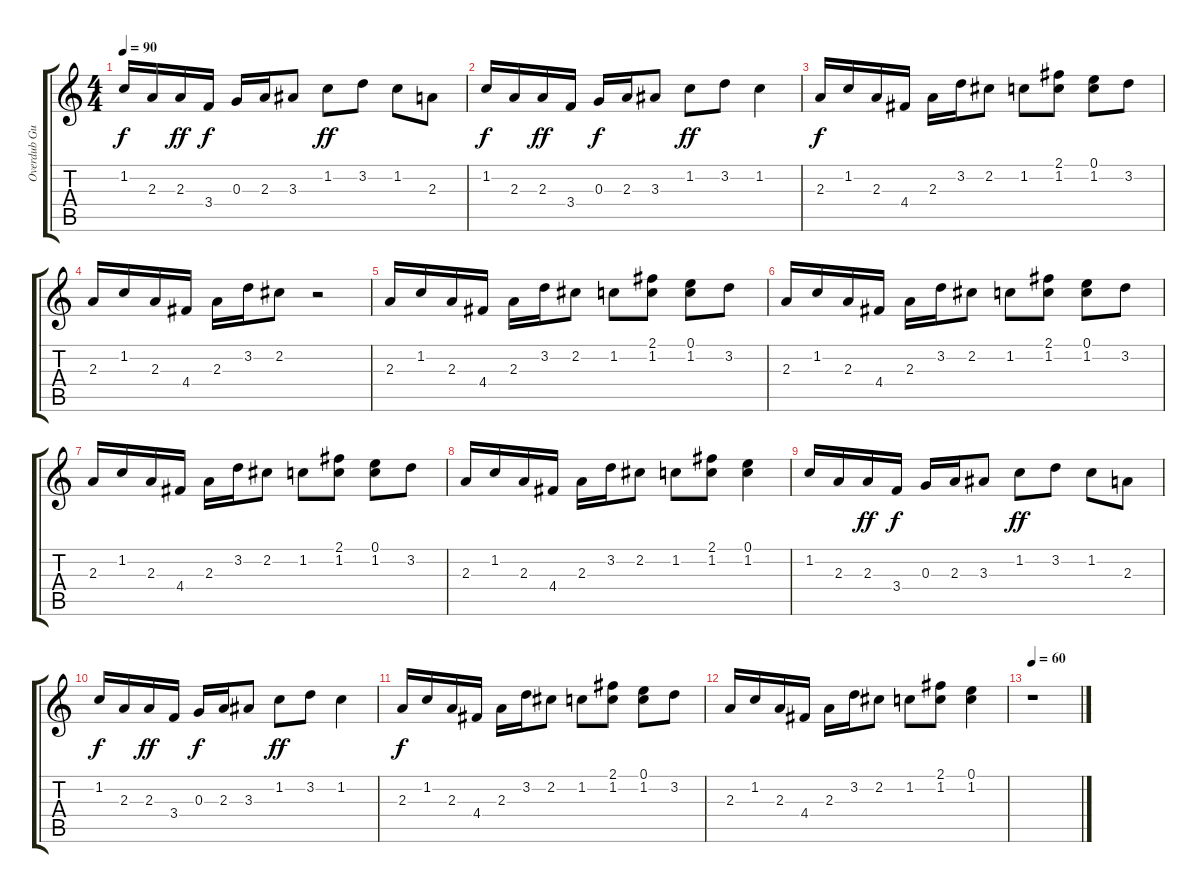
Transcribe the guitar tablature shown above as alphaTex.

\track ("Overdub Guitar Leads" "Overdub Gu") {instrument distortionguitar}
\staff {score tabs}
\tuning (E4 B3 G3 D3 A2 E2) {hide}
\ts (4 4)
\tempo 90
\clef g2
\ks c
1.2.16{dy f} 2.3.16 2.3.16{dy ff} 3.4.16{dy f} 0.3.16 2.3.16 3.3.8 1.2.8{dy ff} 3.2.8 1.2.8 2.3.8 |
1.2.16{dy f} 2.3.16 2.3.16{dy ff} 3.4.16 0.3.16{dy f} 2.3.16 3.3.8 1.2.8{dy ff} 3.2.8 1.2.4 |
2.3.16{dy f} 1.2.16 2.3.16 4.4.16 2.3.16 3.2.16 2.2.8 1.2.8 (2.1 1.2).8 (0.1 1.2).8 3.2.8 |
2.3.16 1.2.16 2.3.16 4.4.16 2.3.16 3.2.16 2.2.8 r.2 |
2.3.16 1.2.16 2.3.16 4.4.16 2.3.16 3.2.16 2.2.8 1.2.8 (2.1 1.2).8 (0.1 1.2).8 3.2.8 |
2.3.16 1.2.16 2.3.16 4.4.16 2.3.16 3.2.16 2.2.8 1.2.8 (2.1 1.2).8 (0.1 1.2).8 3.2.8 |
2.3.16 1.2.16 2.3.16 4.4.16 2.3.16 3.2.16 2.2.8 1.2.8 (2.1 1.2).8 (0.1 1.2).8 3.2.8 |
2.3.16 1.2.16 2.3.16 4.4.16 2.3.16 3.2.16 2.2.8 1.2.8 (2.1 1.2).8 (0.1 1.2).4 |
1.2.16 2.3.16 2.3.16{dy ff} 3.4.16{dy f} 0.3.16 2.3.16 3.3.8 1.2.8{dy ff} 3.2.8 1.2.8 2.3.8 |
1.2.16{dy f} 2.3.16 2.3.16{dy ff} 3.4.16 0.3.16{dy f} 2.3.16 3.3.8 1.2.8{dy ff} 3.2.8 1.2.4 |
2.3.16{dy f} 1.2.16 2.3.16 4.4.16 2.3.16 3.2.16 2.2.8 1.2.8 (2.1 1.2).8 (0.1 1.2).8 3.2.8 |
2.3.16 1.2.16 2.3.16 4.4.16 2.3.16 3.2.16 2.2.8 1.2.8 (2.1 1.2).8 (0.1 1.2).4 |
\tempo 60
r.1
